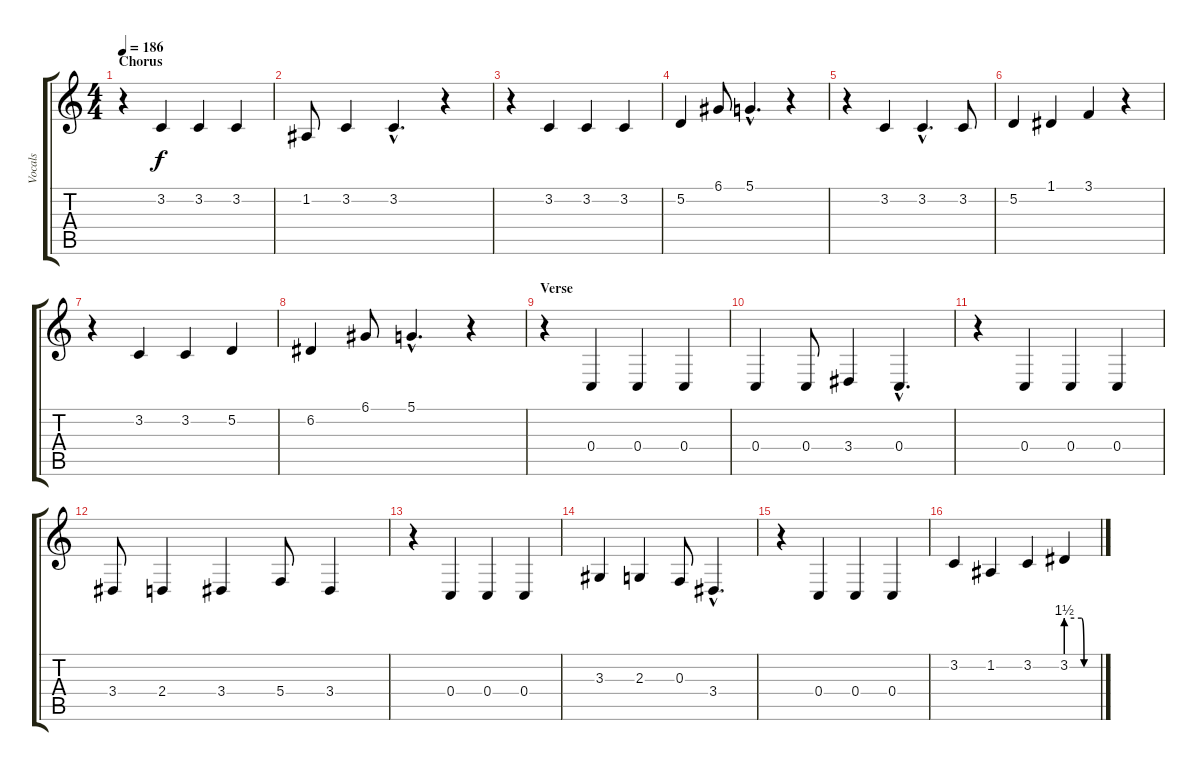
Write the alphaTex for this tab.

\track ("Vocals" "Vocals") {instrument tenorsax}
\staff {score tabs}
\tuning (D4 A3 F3 C3 G2 D2) {hide}
\ts (4 4)
\section ("" "Chorus")
\tempo 186
\clef g2
\ks c
r.4{dy f instrument tenorsax} 3.2.4 3.2.4 3.2.4 |
1.2.8 3.2.4 3.2{hac}.4{d} r.4 |
r.4 3.2.4 3.2.4 3.2.4 |
5.2.4 6.1.8 5.1{hac}.4{d} r.4 |
r.4 3.2.4 3.2{hac}.4{d} 3.2.8 |
5.2.4 1.1.4 3.1.4 r.4 |
r.4 3.2.4 3.2.4 5.2.4 |
6.2.4 6.1.8 5.1{hac}.4{d} r.4 |
\section ("" "Verse")
r.4{instrument bassoon} 0.4.4 0.4.4 0.4.4 |
0.4.4 0.4.8 3.4.4 0.4{hac}.4{d} |
r.4 0.4.4 0.4.4 0.4.4 |
3.4.8 2.4.4 3.4.4 5.4.8 3.4.4 |
r.4 0.4.4 0.4.4 0.4.4 |
3.3.4 2.3.4 0.3.8 3.4{hac}.4{d} |
r.4 0.4.4 0.4.4 0.4.4 |
3.2.4 1.2.4 3.2.4 3.2{be (custom 0 6 30 6 35 0 60 0)}.4
